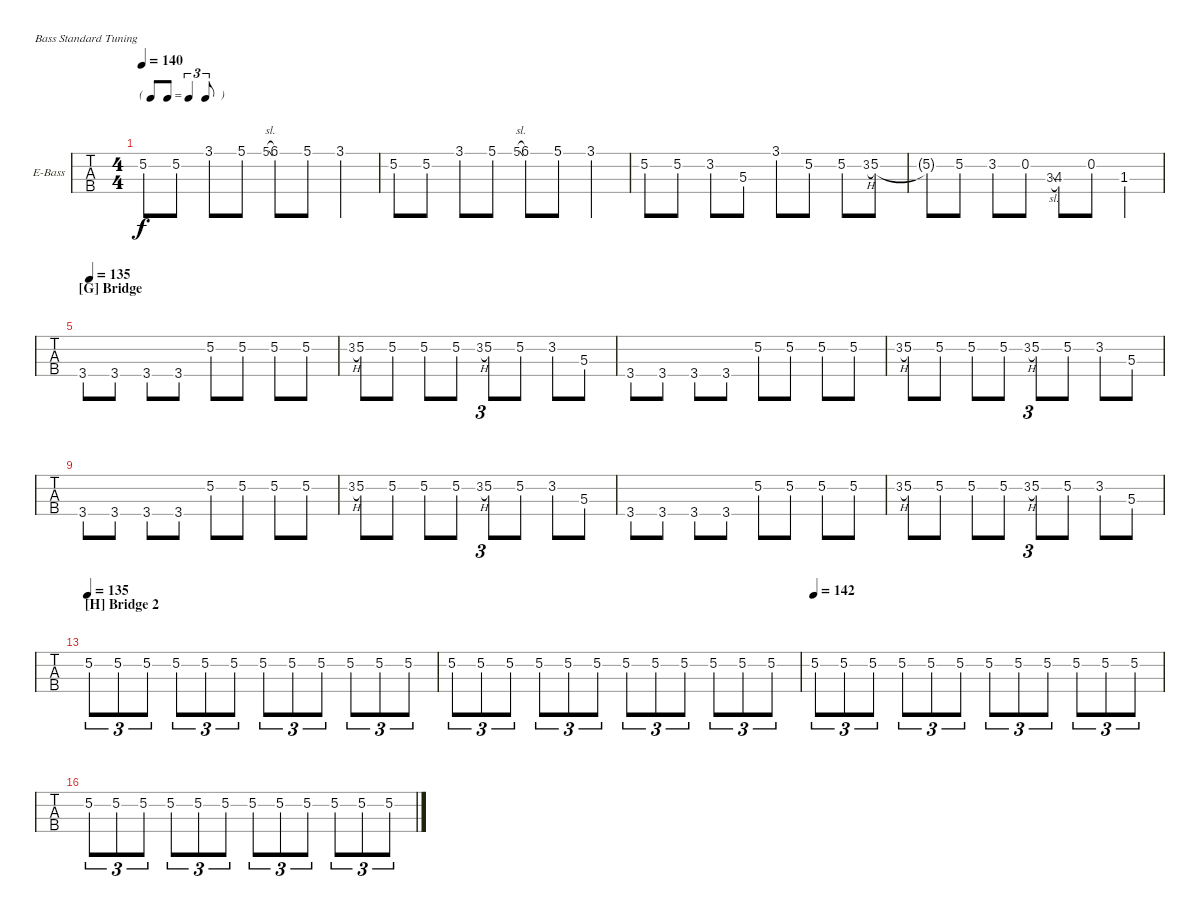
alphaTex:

\defaultSystemsLayout 4
\bracketExtendMode nobrackets
\firstSystemTrackNameOrientation horizontal
\otherSystemsTrackNameOrientation horizontal
\defaultBarNumberDisplay FirstOfSystem
\track ("Bass" "E-Bass") {instrument electricbassfinger}
\staff {tabs}
\tuning (G2 D2 A1 E1)
\ts (4 4)
\tf triplet8th
\scale
0.186874
\tempo 140
\accidentals auto
\clef f4
\ottava regular
\simile none
\scale
0.249226
\ks c
5.2.8{lyrics (0 "") lyrics (1 "") lyrics (2 "") lyrics (3 "") lyrics (4 "") dy f} 5.2.8{lyrics (0 "") lyrics (1 "") lyrics (2 "") lyrics (3 "") lyrics (4 "")} 3.1.8{lyrics (0 "") lyrics (1 "") lyrics (2 "") lyrics (3 "") lyrics (4 "")} 5.1.8{lyrics (0 "") lyrics (1 "") lyrics (2 "") lyrics (3 "") lyrics (4 "")} 5.1{sl}.8{lyrics (0 "") lyrics (1 "") lyrics (2 "") lyrics (3 "") lyrics (4 "") gr onbeat} 6.1.8{lyrics (0 "") lyrics (1 "") lyrics (2 "") lyrics (3 "") lyrics (4 "")} 5.1.8{lyrics (0 "") lyrics (1 "") lyrics (2 "") lyrics (3 "") lyrics (4 "")} 3.1.4{lyrics (0 "") lyrics (1 "") lyrics (2 "") lyrics (3 "") lyrics (4 "")} |
\scale
0.266963
\scale
0.249226 5.2.8{lyrics (0 "") lyrics (1 "") lyrics (2 "") lyrics (3 "") lyrics (4 "")} 5.2.8{lyrics (0 "") lyrics (1 "") lyrics (2 "") lyrics (3 "") lyrics (4 "")} 3.1.8{lyrics (0 "") lyrics (1 "") lyrics (2 "") lyrics (3 "") lyrics (4 "")} 5.1.8{lyrics (0 "") lyrics (1 "") lyrics (2 "") lyrics (3 "") lyrics (4 "")} 5.1{sl}.8{lyrics (0 "") lyrics (1 "") lyrics (2 "") lyrics (3 "") lyrics (4 "") gr onbeat} 6.1.8{lyrics (0 "") lyrics (1 "") lyrics (2 "") lyrics (3 "") lyrics (4 "")} 5.1.8{lyrics (0 "") lyrics (1 "") lyrics (2 "") lyrics (3 "") lyrics (4 "")} 3.1.4{lyrics (0 "") lyrics (1 "") lyrics (2 "") lyrics (3 "") lyrics (4 "")} |
\scale
0.279199
\scale
0.255418 5.2.8{lyrics (0 "") lyrics (1 "") lyrics (2 "") lyrics (3 "") lyrics (4 "")} 5.2.8{lyrics (0 "") lyrics (1 "") lyrics (2 "") lyrics (3 "") lyrics (4 "")} 3.2.8{lyrics (0 "") lyrics (1 "") lyrics (2 "") lyrics (3 "") lyrics (4 "")} 5.3.8{lyrics (0 "") lyrics (1 "") lyrics (2 "") lyrics (3 "") lyrics (4 "")} 3.1.8{lyrics (0 "") lyrics (1 "") lyrics (2 "") lyrics (3 "") lyrics (4 "")} 5.2.8{lyrics (0 "") lyrics (1 "") lyrics (2 "") lyrics (3 "") lyrics (4 "")} 5.2.8{lyrics (0 "") lyrics (1 "") lyrics (2 "") lyrics (3 "") lyrics (4 "")} 3.2{h}.8{lyrics (0 "") lyrics (1 "") lyrics (2 "") lyrics (3 "") lyrics (4 "") gr onbeat} 5.2.8 |
\scale
0.266963
\scale
0.24613 5.2{t}.8{lyrics (0 "") lyrics (1 "") lyrics (2 "") lyrics (3 "") lyrics (4 "")} 5.2.8{lyrics (0 "") lyrics (1 "") lyrics (2 "") lyrics (3 "") lyrics (4 "")} 3.2.8{lyrics (0 "") lyrics (1 "") lyrics (2 "") lyrics (3 "") lyrics (4 "")} 0.2.8{lyrics (0 "") lyrics (1 "") lyrics (2 "") lyrics (3 "") lyrics (4 "")} 3.3{sl}.8{lyrics (0 "") lyrics (1 "") lyrics (2 "") lyrics (3 "") lyrics (4 "") gr onbeat} 4.3.8{lyrics (0 "") lyrics (1 "") lyrics (2 "") lyrics (3 "") lyrics (4 "")} 0.2.8{lyrics (0 "") lyrics (1 "") lyrics (2 "") lyrics (3 "") lyrics (4 "")} 1.3.4{lyrics (0 "") lyrics (1 "") lyrics (2 "") lyrics (3 "") lyrics (4 "")} |
\section ("G" "Bridge")
\scale
0.268041
\tempo (135 0.03125)
\scale
0.242424 3.4.8{lyrics (0 "") lyrics (1 "") lyrics (2 "") lyrics (3 "") lyrics (4 "")} 3.4.8{lyrics (0 "") lyrics (1 "") lyrics (2 "") lyrics (3 "") lyrics (4 "")} 3.4.8{lyrics (0 "") lyrics (1 "") lyrics (2 "") lyrics (3 "") lyrics (4 "")} 3.4.8{lyrics (0 "") lyrics (1 "") lyrics (2 "") lyrics (3 "") lyrics (4 "")} 5.2.8{lyrics (0 "") lyrics (1 "") lyrics (2 "") lyrics (3 "") lyrics (4 "")} 5.2.8{lyrics (0 "") lyrics (1 "") lyrics (2 "") lyrics (3 "") lyrics (4 "")} 5.2.8{lyrics (0 "") lyrics (1 "") lyrics (2 "") lyrics (3 "") lyrics (4 "")} 5.2.8{lyrics (0 "") lyrics (1 "") lyrics (2 "") lyrics (3 "") lyrics (4 "")} |
\scale
0.346392
\scale
0.257576 3.2{h}.8{lyrics (0 "") lyrics (1 "") lyrics (2 "") lyrics (3 "") lyrics (4 "") gr onbeat} 5.2.8{lyrics (0 "") lyrics (1 "") lyrics (2 "") lyrics (3 "") lyrics (4 "")} 5.2.8{lyrics (0 "") lyrics (1 "") lyrics (2 "") lyrics (3 "") lyrics (4 "")} 5.2.8{lyrics (0 "") lyrics (1 "") lyrics (2 "") lyrics (3 "") lyrics (4 "")} 5.2.8{lyrics (0 "") lyrics (1 "") lyrics (2 "") lyrics (3 "") lyrics (4 "")} 3.2{h}.8{tu (3 2) lyrics (0 "") lyrics (1 "") lyrics (2 "") lyrics (3 "") lyrics (4 "") gr onbeat} 5.2.8{lyrics (0 "") lyrics (1 "") lyrics (2 "") lyrics (3 "") lyrics (4 "")} 5.2.8{lyrics (0 "") lyrics (1 "") lyrics (2 "") lyrics (3 "") lyrics (4 "")} 3.2.8 5.3.8 |
\scale
0.25567
\scale
0.242424 3.4.8{lyrics (0 "") lyrics (1 "") lyrics (2 "") lyrics (3 "") lyrics (4 "")} 3.4.8{lyrics (0 "") lyrics (1 "") lyrics (2 "") lyrics (3 "") lyrics (4 "")} 3.4.8{lyrics (0 "") lyrics (1 "") lyrics (2 "") lyrics (3 "") lyrics (4 "")} 3.4.8{lyrics (0 "") lyrics (1 "") lyrics (2 "") lyrics (3 "") lyrics (4 "")} 5.2.8{lyrics (0 "") lyrics (1 "") lyrics (2 "") lyrics (3 "") lyrics (4 "")} 5.2.8{lyrics (0 "") lyrics (1 "") lyrics (2 "") lyrics (3 "") lyrics (4 "")} 5.2.8{lyrics (0 "") lyrics (1 "") lyrics (2 "") lyrics (3 "") lyrics (4 "")} 5.2.8{lyrics (0 "") lyrics (1 "") lyrics (2 "") lyrics (3 "") lyrics (4 "")} |
\scale
0.129897
\scale
0.257576 3.2{h}.8{lyrics (0 "") lyrics (1 "") lyrics (2 "") lyrics (3 "") lyrics (4 "") gr onbeat} 5.2.8{lyrics (0 "") lyrics (1 "") lyrics (2 "") lyrics (3 "") lyrics (4 "")} 5.2.8{lyrics (0 "") lyrics (1 "") lyrics (2 "") lyrics (3 "") lyrics (4 "")} 5.2.8{lyrics (0 "") lyrics (1 "") lyrics (2 "") lyrics (3 "") lyrics (4 "")} 5.2.8{lyrics (0 "") lyrics (1 "") lyrics (2 "") lyrics (3 "") lyrics (4 "")} 3.2{h}.8{tu (3 2) lyrics (0 "") lyrics (1 "") lyrics (2 "") lyrics (3 "") lyrics (4 "") gr onbeat} 5.2.8{lyrics (0 "") lyrics (1 "") lyrics (2 "") lyrics (3 "") lyrics (4 "")} 5.2.8{lyrics (0 "") lyrics (1 "") lyrics (2 "") lyrics (3 "") lyrics (4 "")} 3.2.8 5.3.8 |
\scale
0.268041
\scale
0.242424 3.4.8{lyrics (0 "") lyrics (1 "") lyrics (2 "") lyrics (3 "") lyrics (4 "")} 3.4.8{lyrics (0 "") lyrics (1 "") lyrics (2 "") lyrics (3 "") lyrics (4 "")} 3.4.8{lyrics (0 "") lyrics (1 "") lyrics (2 "") lyrics (3 "") lyrics (4 "")} 3.4.8{lyrics (0 "") lyrics (1 "") lyrics (2 "") lyrics (3 "") lyrics (4 "")} 5.2.8{lyrics (0 "") lyrics (1 "") lyrics (2 "") lyrics (3 "") lyrics (4 "")} 5.2.8{lyrics (0 "") lyrics (1 "") lyrics (2 "") lyrics (3 "") lyrics (4 "")} 5.2.8{lyrics (0 "") lyrics (1 "") lyrics (2 "") lyrics (3 "") lyrics (4 "")} 5.2.8{lyrics (0 "") lyrics (1 "") lyrics (2 "") lyrics (3 "") lyrics (4 "")} |
\scale
0.346392
\scale
0.257576 3.2{h}.8{lyrics (0 "") lyrics (1 "") lyrics (2 "") lyrics (3 "") lyrics (4 "") gr onbeat} 5.2.8{lyrics (0 "") lyrics (1 "") lyrics (2 "") lyrics (3 "") lyrics (4 "")} 5.2.8{lyrics (0 "") lyrics (1 "") lyrics (2 "") lyrics (3 "") lyrics (4 "")} 5.2.8{lyrics (0 "") lyrics (1 "") lyrics (2 "") lyrics (3 "") lyrics (4 "")} 5.2.8{lyrics (0 "") lyrics (1 "") lyrics (2 "") lyrics (3 "") lyrics (4 "")} 3.2{h}.8{tu (3 2) lyrics (0 "") lyrics (1 "") lyrics (2 "") lyrics (3 "") lyrics (4 "") gr onbeat} 5.2.8{lyrics (0 "") lyrics (1 "") lyrics (2 "") lyrics (3 "") lyrics (4 "")} 5.2.8{lyrics (0 "") lyrics (1 "") lyrics (2 "") lyrics (3 "") lyrics (4 "")} 3.2.8 5.3.8 |
\scale
0.25567
\scale
0.242424 3.4.8{lyrics (0 "") lyrics (1 "") lyrics (2 "") lyrics (3 "") lyrics (4 "")} 3.4.8{lyrics (0 "") lyrics (1 "") lyrics (2 "") lyrics (3 "") lyrics (4 "")} 3.4.8{lyrics (0 "") lyrics (1 "") lyrics (2 "") lyrics (3 "") lyrics (4 "")} 3.4.8{lyrics (0 "") lyrics (1 "") lyrics (2 "") lyrics (3 "") lyrics (4 "")} 5.2.8{lyrics (0 "") lyrics (1 "") lyrics (2 "") lyrics (3 "") lyrics (4 "")} 5.2.8{lyrics (0 "") lyrics (1 "") lyrics (2 "") lyrics (3 "") lyrics (4 "")} 5.2.8{lyrics (0 "") lyrics (1 "") lyrics (2 "") lyrics (3 "") lyrics (4 "")} 5.2.8{lyrics (0 "") lyrics (1 "") lyrics (2 "") lyrics (3 "") lyrics (4 "")} |
\scale
0.129897
\scale
0.257576 3.2{h}.8{lyrics (0 "") lyrics (1 "") lyrics (2 "") lyrics (3 "") lyrics (4 "") gr onbeat} 5.2.8{lyrics (0 "") lyrics (1 "") lyrics (2 "") lyrics (3 "") lyrics (4 "")} 5.2.8{lyrics (0 "") lyrics (1 "") lyrics (2 "") lyrics (3 "") lyrics (4 "")} 5.2.8{lyrics (0 "") lyrics (1 "") lyrics (2 "") lyrics (3 "") lyrics (4 "")} 5.2.8{lyrics (0 "") lyrics (1 "") lyrics (2 "") lyrics (3 "") lyrics (4 "")} 3.2{h}.8{tu (3 2) lyrics (0 "") lyrics (1 "") lyrics (2 "") lyrics (3 "") lyrics (4 "") gr onbeat} 5.2.8{lyrics (0 "") lyrics (1 "") lyrics (2 "") lyrics (3 "") lyrics (4 "")} 5.2.8{lyrics (0 "") lyrics (1 "") lyrics (2 "") lyrics (3 "") lyrics (4 "")} 3.2.8 5.3.8 |
\section ("H" "Bridge 2")
\scale
0.25
\tempo 135
\scale
0.25 5.2.8{tu (3 2) lyrics (0 "") lyrics (1 "") lyrics (2 "") lyrics (3 "") lyrics (4 "")} 5.2.8{tu (3 2) lyrics (0 "") lyrics (1 "") lyrics (2 "") lyrics (3 "") lyrics (4 "")} 5.2.8{tu (3 2) lyrics (0 "") lyrics (1 "") lyrics (2 "") lyrics (3 "") lyrics (4 "")} 5.2.8{tu (3 2) lyrics (0 "") lyrics (1 "") lyrics (2 "") lyrics (3 "") lyrics (4 "")} 5.2.8{tu (3 2) lyrics (0 "") lyrics (1 "") lyrics (2 "") lyrics (3 "") lyrics (4 "")} 5.2.8{tu (3 2) lyrics (0 "") lyrics (1 "") lyrics (2 "") lyrics (3 "") lyrics (4 "")} 5.2.8{tu (3 2) lyrics (0 "") lyrics (1 "") lyrics (2 "") lyrics (3 "") lyrics (4 "")} 5.2.8{tu (3 2) lyrics (0 "") lyrics (1 "") lyrics (2 "") lyrics (3 "") lyrics (4 "")} 5.2.8{tu (3 2)} 5.2.8{tu (3 2)} 5.2.8{tu (3 2)} 5.2.8{tu (3 2)} |
\scale
0.25
\scale
0.25 5.2.8{tu (3 2) lyrics (0 "") lyrics (1 "") lyrics (2 "") lyrics (3 "") lyrics (4 "")} 5.2.8{tu (3 2) lyrics (0 "") lyrics (1 "") lyrics (2 "") lyrics (3 "") lyrics (4 "")} 5.2.8{tu (3 2) lyrics (0 "") lyrics (1 "") lyrics (2 "") lyrics (3 "") lyrics (4 "")} 5.2.8{tu (3 2) lyrics (0 "") lyrics (1 "") lyrics (2 "") lyrics (3 "") lyrics (4 "")} 5.2.8{tu (3 2) lyrics (0 "") lyrics (1 "") lyrics (2 "") lyrics (3 "") lyrics (4 "")} 5.2.8{tu (3 2) lyrics (0 "") lyrics (1 "") lyrics (2 "") lyrics (3 "") lyrics (4 "")} 5.2.8{tu (3 2) lyrics (0 "") lyrics (1 "") lyrics (2 "") lyrics (3 "") lyrics (4 "")} 5.2.8{tu (3 2) lyrics (0 "") lyrics (1 "") lyrics (2 "") lyrics (3 "") lyrics (4 "")} 5.2.8{tu (3 2)} 5.2.8{tu (3 2)} 5.2.8{tu (3 2)} 5.2.8{tu (3 2)} |
\scale
0.25
\tempo 142
\scale
0.25 5.2.8{tu (3 2) lyrics (0 "") lyrics (1 "") lyrics (2 "") lyrics (3 "") lyrics (4 "")} 5.2.8{tu (3 2) lyrics (0 "") lyrics (1 "") lyrics (2 "") lyrics (3 "") lyrics (4 "")} 5.2.8{tu (3 2) lyrics (0 "") lyrics (1 "") lyrics (2 "") lyrics (3 "") lyrics (4 "")} 5.2.8{tu (3 2) lyrics (0 "") lyrics (1 "") lyrics (2 "") lyrics (3 "") lyrics (4 "")} 5.2.8{tu (3 2) lyrics (0 "") lyrics (1 "") lyrics (2 "") lyrics (3 "") lyrics (4 "")} 5.2.8{tu (3 2) lyrics (0 "") lyrics (1 "") lyrics (2 "") lyrics (3 "") lyrics (4 "")} 5.2.8{tu (3 2) lyrics (0 "") lyrics (1 "") lyrics (2 "") lyrics (3 "") lyrics (4 "")} 5.2.8{tu (3 2) lyrics (0 "") lyrics (1 "") lyrics (2 "") lyrics (3 "") lyrics (4 "")} 5.2.8{tu (3 2)} 5.2.8{tu (3 2)} 5.2.8{tu (3 2)} 5.2.8{tu (3 2)} |
\scale
0.25
\scale
0.25 5.2.8{tu (3 2) lyrics (0 "") lyrics (1 "") lyrics (2 "") lyrics (3 "") lyrics (4 "")} 5.2.8{tu (3 2) lyrics (0 "") lyrics (1 "") lyrics (2 "") lyrics (3 "") lyrics (4 "")} 5.2.8{tu (3 2) lyrics (0 "") lyrics (1 "") lyrics (2 "") lyrics (3 "") lyrics (4 "")} 5.2.8{tu (3 2) lyrics (0 "") lyrics (1 "") lyrics (2 "") lyrics (3 "") lyrics (4 "")} 5.2.8{tu (3 2) lyrics (0 "") lyrics (1 "") lyrics (2 "") lyrics (3 "") lyrics (4 "")} 5.2.8{tu (3 2) lyrics (0 "") lyrics (1 "") lyrics (2 "") lyrics (3 "") lyrics (4 "")} 5.2.8{tu (3 2) lyrics (0 "") lyrics (1 "") lyrics (2 "") lyrics (3 "") lyrics (4 "")} 5.2.8{tu (3 2) lyrics (0 "") lyrics (1 "") lyrics (2 "") lyrics (3 "") lyrics (4 "")} 5.2.8{tu (3 2)} 5.2.8{tu (3 2)} 5.2.8{tu (3 2)} 5.2.8{tu (3 2)}
